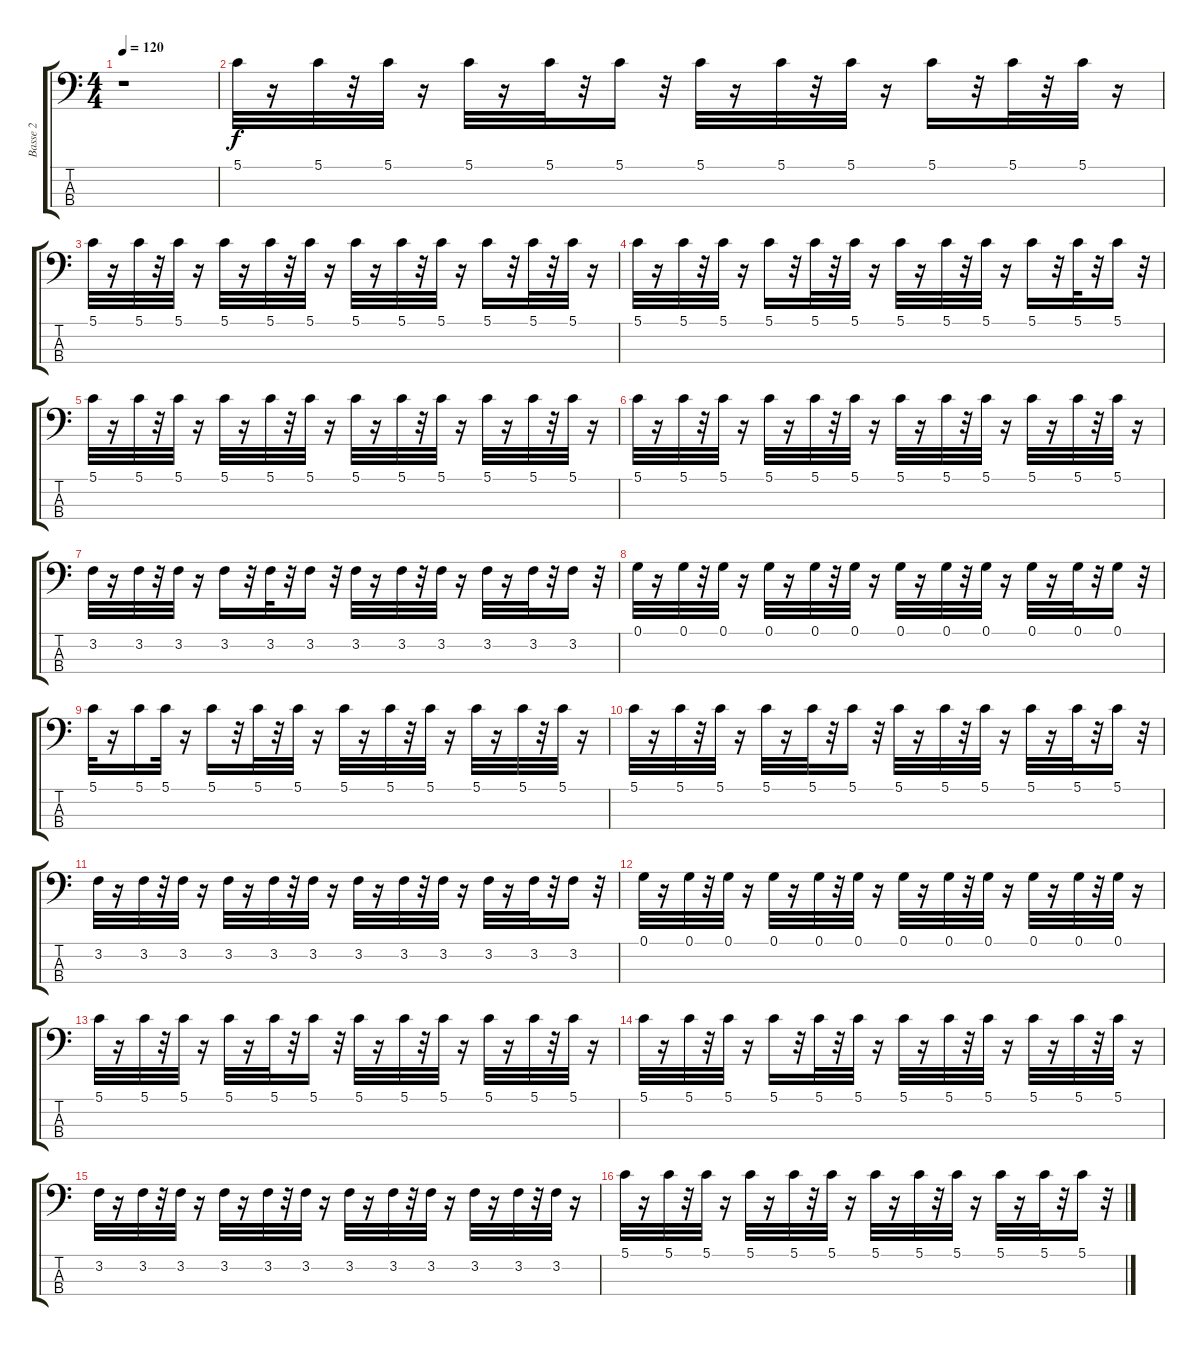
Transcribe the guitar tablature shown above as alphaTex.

\track ("Basse 2" "Basse 2") {instrument electricbasspick}
\staff {score tabs}
\tuning (G2 D2 A1 E1) {hide}
\ts (4 4)
\tempo 120
\clef f4
\ks c
r.1{dy f instrument electricbasspick} |
5.1.32 r.16 5.1.32 r.32 5.1.32 r.16 5.1.32 r.16 5.1.32 r.32 5.1.16 r.32 5.1.32 r.16 5.1.32 r.32 5.1.32 r.16 5.1.16 r.32 5.1.32 r.32 5.1.32 r.16 |
5.1.32 r.16 5.1.32 r.32 5.1.32 r.16 5.1.32 r.16 5.1.32 r.32 5.1.32 r.16 5.1.32 r.16 5.1.32 r.32 5.1.32 r.16 5.1.16 r.32 5.1.32 r.32 5.1.32 r.16 |
5.1.32 r.16 5.1.32 r.32 5.1.32 r.16 5.1.16 r.32 5.1.32 r.32 5.1.32 r.16 5.1.32 r.16 5.1.32 r.32 5.1.32 r.16 5.1.16 r.32 5.1.32 r.32 5.1.16 r.32 |
5.1.32 r.16 5.1.32 r.32 5.1.32 r.16 5.1.32 r.16 5.1.32 r.32 5.1.32 r.16 5.1.32 r.16 5.1.32 r.32 5.1.32 r.16 5.1.32 r.16 5.1.32 r.32 5.1.32 r.16 |
5.1.32 r.16 5.1.32 r.32 5.1.32 r.16 5.1.32 r.16 5.1.32 r.32 5.1.32 r.16 5.1.32 r.16 5.1.32 r.32 5.1.32 r.16 5.1.32 r.16 5.1.32 r.32 5.1.32 r.16 |
3.2.32 r.16 3.2.32 r.32 3.2.32 r.16 3.2.16 r.32 3.2.32 r.32 3.2.16 r.32 3.2.32 r.16 3.2.32 r.32 3.2.32 r.16 3.2.32 r.16 3.2.32 r.32 3.2.16 r.32 |
0.1.32 r.16 0.1.32 r.32 0.1.32 r.16 0.1.32 r.16 0.1.32 r.32 0.1.32 r.16 0.1.32 r.16 0.1.32 r.32 0.1.32 r.16 0.1.32 r.16 0.1.32 r.32 0.1.16 r.32 |
5.1.32 r.16 5.1.16 5.1.32 r.16 5.1.16 r.32 5.1.32 r.32 5.1.32 r.16 5.1.32 r.16 5.1.32 r.32 5.1.32 r.16 5.1.32 r.16 5.1.32 r.32 5.1.32 r.16 |
5.1.32 r.16 5.1.32 r.32 5.1.32 r.16 5.1.32 r.16 5.1.32 r.32 5.1.16 r.32 5.1.32 r.16 5.1.32 r.32 5.1.32 r.16 5.1.32 r.16 5.1.32 r.32 5.1.16 r.32 |
3.2.32 r.16 3.2.32 r.32 3.2.32 r.16 3.2.32 r.16 3.2.32 r.32 3.2.32 r.16 3.2.32 r.16 3.2.32 r.32 3.2.32 r.16 3.2.32 r.16 3.2.32 r.32 3.2.16 r.32 |
0.1.32 r.16 0.1.32 r.32 0.1.32 r.16 0.1.32 r.16 0.1.32 r.32 0.1.32 r.16 0.1.32 r.16 0.1.32 r.32 0.1.32 r.16 0.1.32 r.16 0.1.32 r.32 0.1.32 r.16 |
5.1.32 r.16 5.1.32 r.32 5.1.32 r.16 5.1.32 r.16 5.1.32 r.32 5.1.16 r.32 5.1.32 r.16 5.1.32 r.32 5.1.32 r.16 5.1.32 r.16 5.1.32 r.32 5.1.32 r.16 |
5.1.32 r.16 5.1.32 r.32 5.1.32 r.16 5.1.16 r.32 5.1.32 r.32 5.1.32 r.16 5.1.32 r.16 5.1.32 r.32 5.1.32 r.16 5.1.32 r.16 5.1.32 r.32 5.1.32 r.16 |
3.2.32 r.16 3.2.32 r.32 3.2.32 r.16 3.2.32 r.16 3.2.32 r.32 3.2.32 r.16 3.2.32 r.16 3.2.32 r.32 3.2.32 r.16 3.2.32 r.16 3.2.32 r.32 3.2.32 r.16 |
5.1.32 r.16 5.1.32 r.32 5.1.32 r.16 5.1.32 r.16 5.1.32 r.32 5.1.32 r.16 5.1.32 r.16 5.1.32 r.32 5.1.32 r.16 5.1.32 r.16 5.1.32 r.32 5.1.16 r.32
